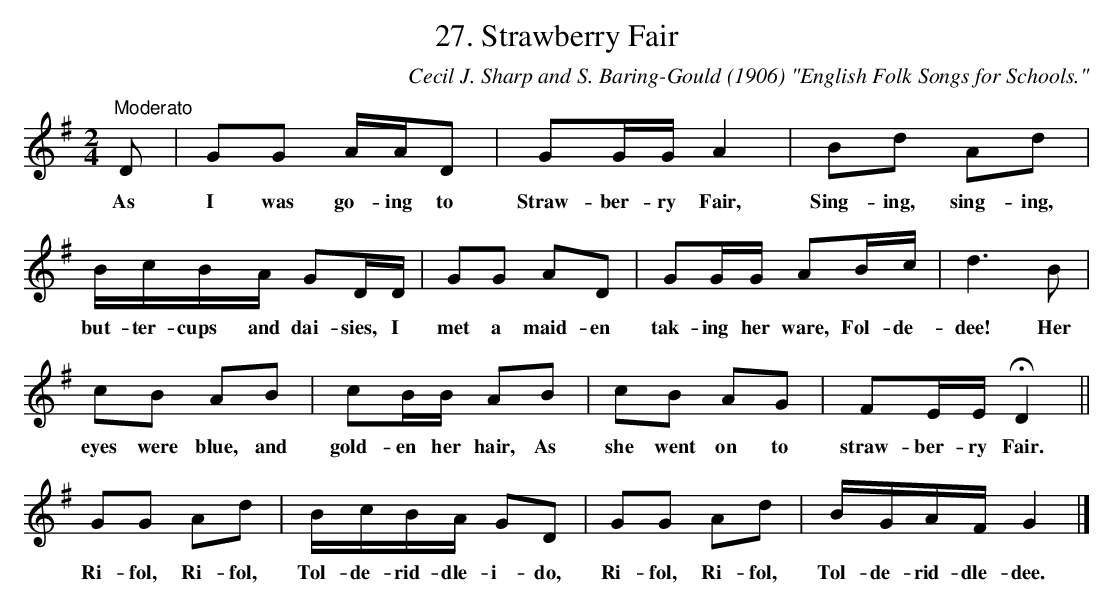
X:1
T:27. Strawberry Fair
C:Cecil J. Sharp and S. Baring-Gould (1906) "English Folk Songs for Schools."
L:1/8
M:2/4
K:G
"^Moderato" D | GG A/A/D | GG/G/ A2 | Bd Ad |$ B/c/B/A/ GD/D/ | GG AD | GG/G/ AB/c/ | d3 B |$
w: As|I was go- ing to|Straw- ber- ry Fair,|Sing- ing, sing- ing,|but- ter- cups   and dai- sies, I|met a maid- en|tak- ing her ware, Fol- de-|dee! Her|
cB AB | cB/B/ AB | cB AG | FE/E/ !fermata!D2 ||$ GG Ad | B/c/B/A/ GD | GG Ad | B/G/A/F/ G2 |]
w: eyes were blue, and|gold- en her hair, As|she went on to|straw- ber- ry Fair.|Ri- fol, Ri- fol,|Tol- de- rid- dle- i- do,|Ri- fol, Ri- fol,|Tol- de- rid- dle- dee.|
